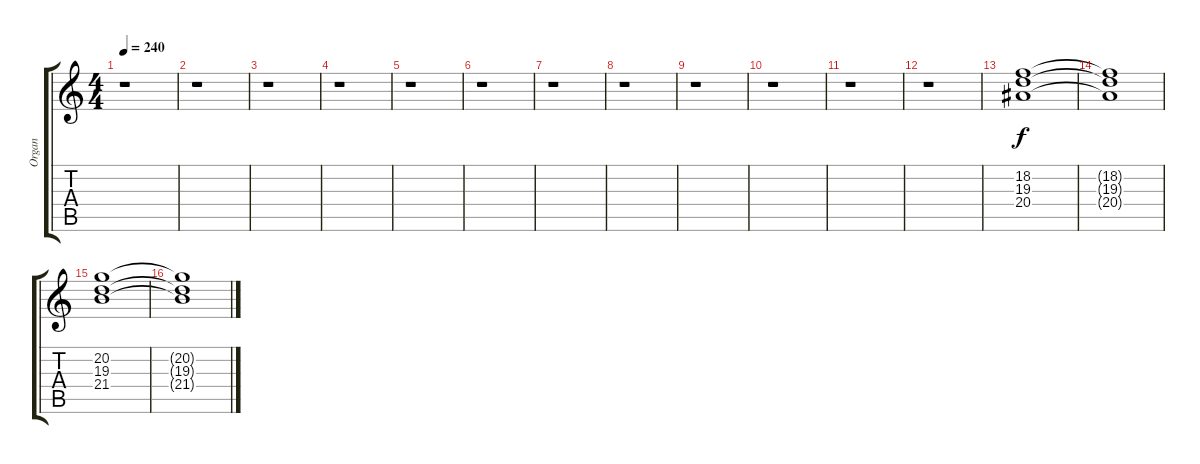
\track ("Organ" "Organ") {instrument drawbarorgan}
\staff {score tabs}
\tuning (E4 B3 G3 D3 A2 E2) {hide}
\ts (4 4)
\tempo 240
\clef g2
\ks c
r.1{dy f} |
r.1 |
r.1 |
r.1 |
r.1 |
r.1 |
r.1 |
r.1 |
r.1 |
r.1 |
r.1 |
r.1 |
(18.2 19.3 20.4).1 |
(18.2{t} 19.3{t} 20.4{t}).1 |
(20.2 19.3 21.4).1 |
(20.2{t} 19.3{t} 21.4{t}).1
